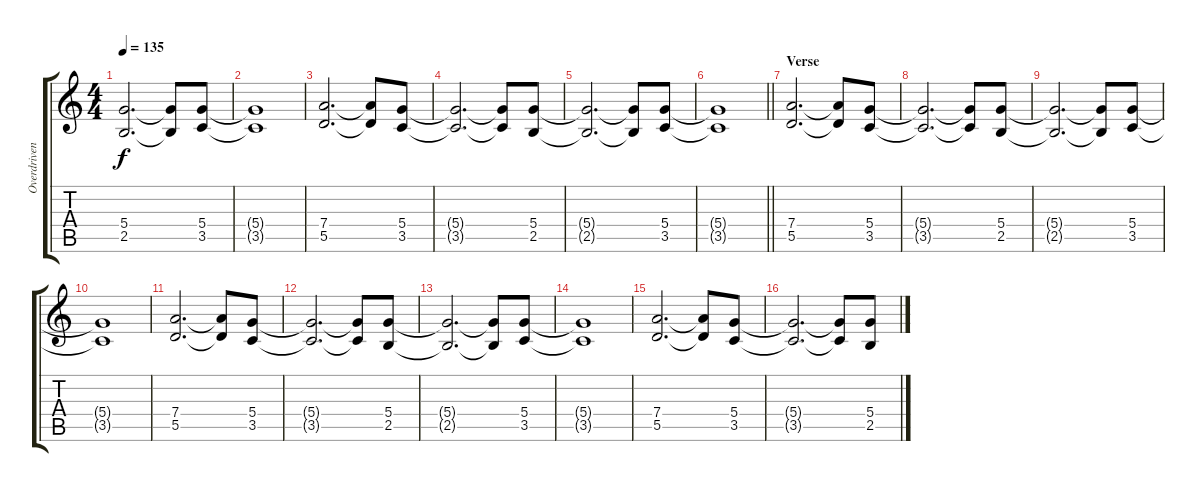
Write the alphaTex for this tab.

\track ("Overdriven Guitar" "Overdriven") {instrument overdrivenguitar}
\staff {score tabs}
\tuning (E4 B3 G3 D3 A2 E2) {hide}
\ts (4 4)
\tempo 135
\clef g2
\ks c
(5.4{t} 2.5{t}).2{d dy f} (5.4{t} 2.5{t}).8 (5.4 3.5).8 |
(5.4{t} 3.5{t}).1 |
(7.4 5.5).2{d} (7.4{t} 5.5{t}).8 (5.4 3.5).8 |
(5.4{t} 3.5{t}).2{d} (5.4{t} 3.5{t}).8 (5.4 2.5).8 |
(5.4{t} 2.5{t}).2{d} (5.4{t} 2.5{t}).8 (5.4 3.5).8 |
\barLineRight lightlight
(5.4{t} 3.5{t}).1 |
\section ("" "Verse")
(7.4 5.5).2{d} (7.4{t} 5.5{t}).8 (5.4 3.5).8 |
(5.4{t} 3.5{t}).2{d} (5.4{t} 3.5{t}).8 (5.4 2.5).8 |
(5.4{t} 2.5{t}).2{d} (5.4{t} 2.5{t}).8 (5.4 3.5).8 |
(5.4{t} 3.5{t}).1 |
(7.4 5.5).2{d} (7.4{t} 5.5{t}).8 (5.4 3.5).8 |
(5.4{t} 3.5{t}).2{d} (5.4{t} 3.5{t}).8 (5.4 2.5).8 |
(5.4{t} 2.5{t}).2{d} (5.4{t} 2.5{t}).8 (5.4 3.5).8 |
(5.4{t} 3.5{t}).1 |
(7.4 5.5).2{d} (7.4{t} 5.5{t}).8 (5.4 3.5).8 |
(5.4{t} 3.5{t}).2{d} (5.4{t} 3.5{t}).8 (5.4 2.5).8
